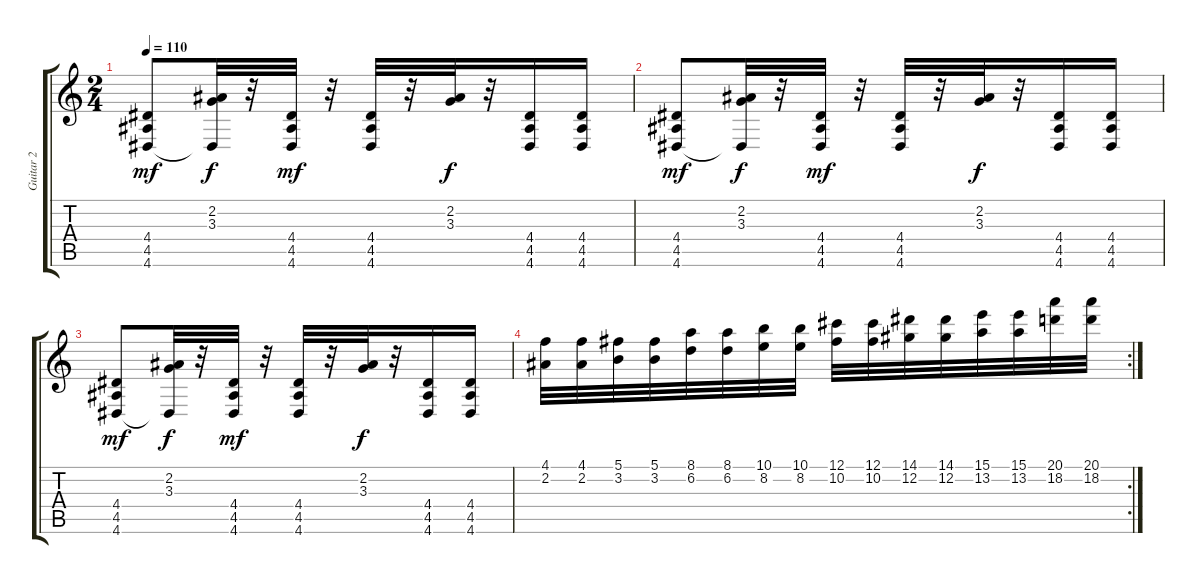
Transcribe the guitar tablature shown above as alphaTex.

\track ("Guitar 2" "Guitar 2") {instrument overdrivenguitar}
\staff {score tabs}
\tuning (Db4 Ab3 E3 B2 Gb2 B1) {hide}
\ts (2 4)
\tempo 110
\clef g2
\ks c
(4.4 4.5 4.6).8{dy mf} (2.2 3.3 4.6{t}).32{dy f} r.32 (4.4 4.5 4.6).32{dy mf} r.32 (4.4 4.5 4.6).32 r.32 (2.2 3.3).32{dy f} r.32 (4.4 4.5 4.6).16 (4.4 4.5 4.6).16 |
(4.4 4.5 4.6).8{dy mf} (2.2 3.3 4.6{t}).32{dy f} r.32 (4.4 4.5 4.6).32{dy mf} r.32 (4.4 4.5 4.6).32 r.32 (2.2 3.3).32{dy f} r.32 (4.4 4.5 4.6).16 (4.4 4.5 4.6).16 |
(4.4 4.5 4.6).8{dy mf} (2.2 3.3 4.6{t}).32{dy f} r.32 (4.4 4.5 4.6).32{dy mf} r.32 (4.4 4.5 4.6).32 r.32 (2.2 3.3).32{dy f} r.32 (4.4 4.5 4.6).16 (4.4 4.5 4.6).16 |
\rc 2
(4.1 2.2).32 (4.1 2.2).32 (5.1 3.2).32 (5.1 3.2).32 (8.1 6.2).32 (8.1 6.2).32 (10.1 8.2).32 (10.1 8.2).32 (12.1 10.2).32 (12.1 10.2).32 (14.1 12.2).32 (14.1 12.2).32 (15.1 13.2).32 (15.1 13.2).32 (20.1 18.2).32 (20.1 18.2).32
